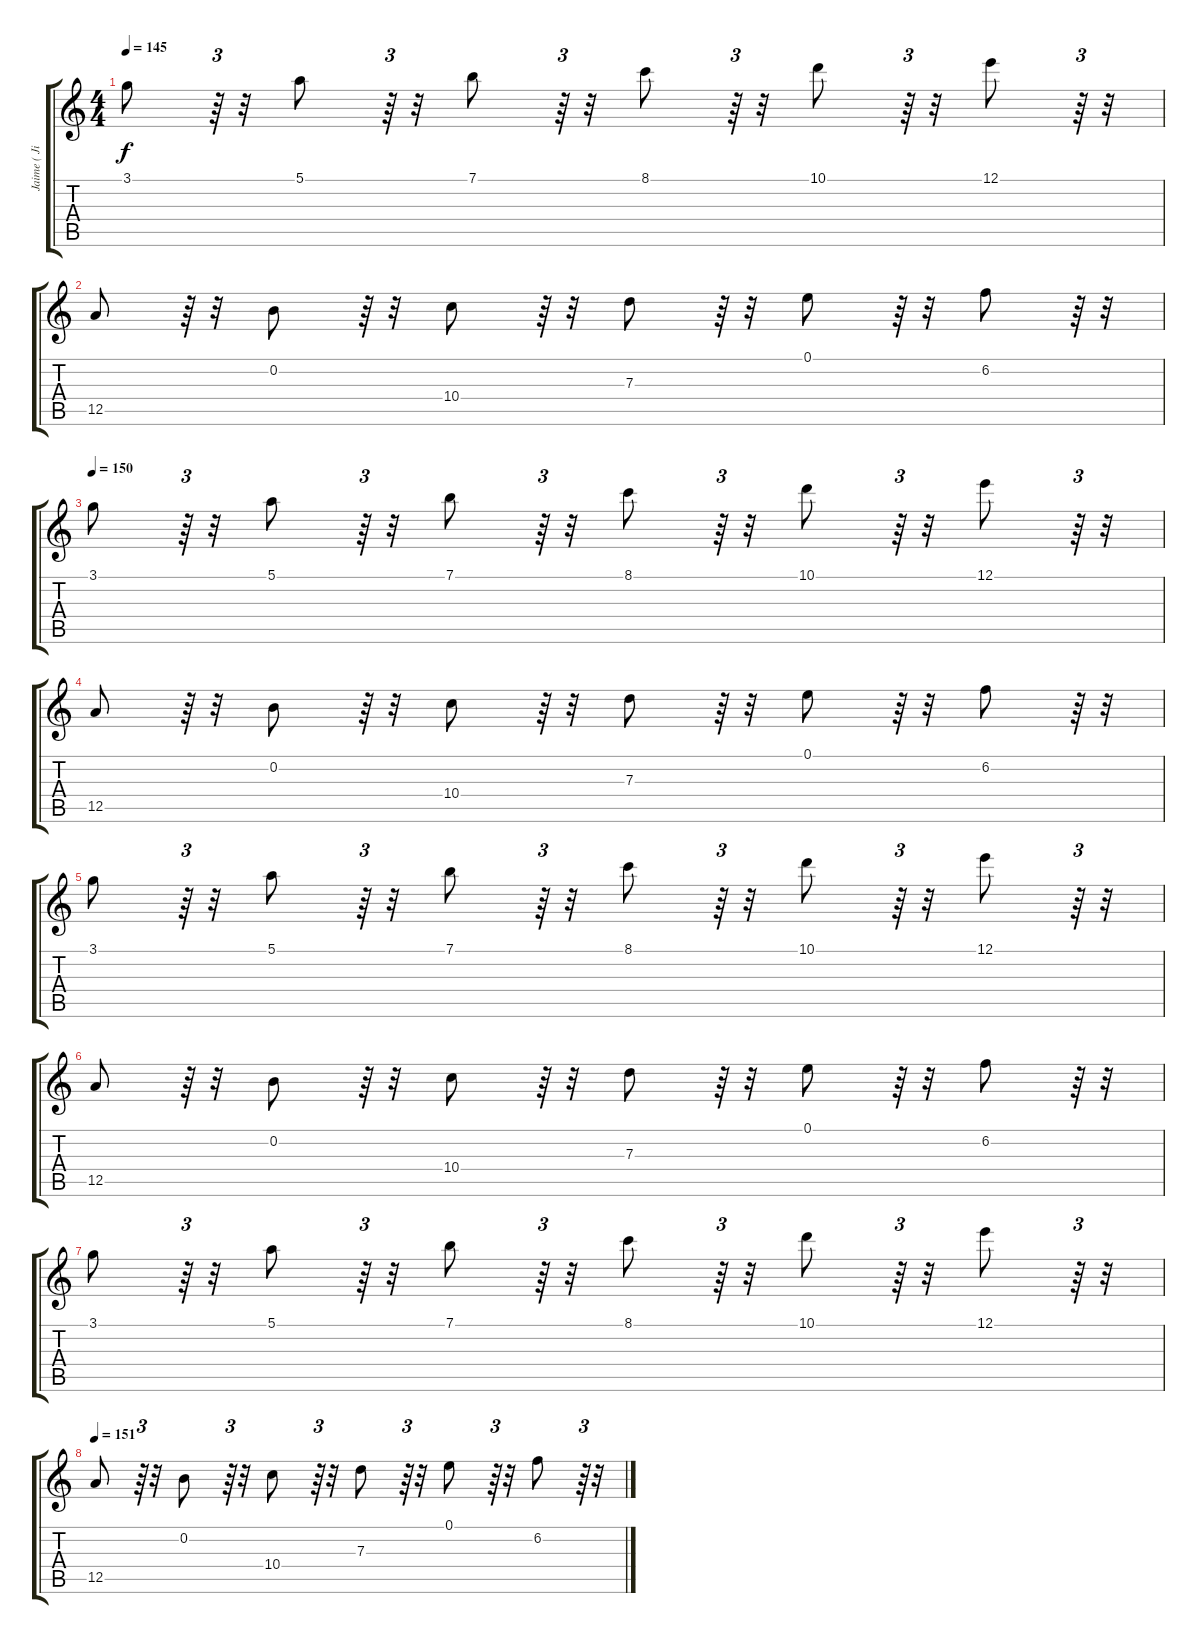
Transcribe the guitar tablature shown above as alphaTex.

\track ("Jaime ( Jimmy Froster )" "Jaime ( Ji") {instrument distortionguitar}
\staff {score tabs}
\tuning (E4 B3 G3 D3 A2 E2) {hide}
\ts (4 4)
\tempo 145
\clef g2
\ks c
3.1.8{dy f} r.64{tu (3 2)} r.32 5.1.8 r.64{tu (3 2)} r.32 7.1.8 r.64{tu (3 2)} r.32 8.1.8 r.64{tu (3 2)} r.32 10.1.8 r.64{tu (3 2)} r.32 12.1.8 r.64{tu (3 2)} r.32 |
12.5.8 r.64{tu (3 2)} r.32 0.2.8 r.64{tu (3 2)} r.32 10.4.8 r.64{tu (3 2)} r.32 7.3.8 r.64{tu (3 2)} r.32 0.1.8 r.64{tu (3 2)} r.32 6.2.8 r.64{tu (3 2)} r.32 |
\tempo 150
3.1.8 r.64{tu (3 2)} r.32 5.1.8 r.64{tu (3 2)} r.32 7.1.8 r.64{tu (3 2)} r.32 8.1.8 r.64{tu (3 2)} r.32 10.1.8 r.64{tu (3 2)} r.32 12.1.8 r.64{tu (3 2)} r.32 |
12.5.8 r.64{tu (3 2)} r.32 0.2.8 r.64{tu (3 2)} r.32 10.4.8 r.64{tu (3 2)} r.32 7.3.8 r.64{tu (3 2)} r.32 0.1.8 r.64{tu (3 2)} r.32 6.2.8 r.64{tu (3 2)} r.32 |
3.1.8 r.64{tu (3 2)} r.32 5.1.8 r.64{tu (3 2)} r.32 7.1.8 r.64{tu (3 2)} r.32 8.1.8 r.64{tu (3 2)} r.32 10.1.8 r.64{tu (3 2)} r.32 12.1.8 r.64{tu (3 2)} r.32 |
12.5.8 r.64{tu (3 2)} r.32 0.2.8 r.64{tu (3 2)} r.32 10.4.8 r.64{tu (3 2)} r.32 7.3.8 r.64{tu (3 2)} r.32 0.1.8 r.64{tu (3 2)} r.32 6.2.8 r.64{tu (3 2)} r.32 |
3.1.8 r.64{tu (3 2)} r.32 5.1.8 r.64{tu (3 2)} r.32 7.1.8 r.64{tu (3 2)} r.32 8.1.8 r.64{tu (3 2)} r.32 10.1.8 r.64{tu (3 2)} r.32 12.1.8 r.64{tu (3 2)} r.32 |
\tempo 151
12.5.8 r.64{tu (3 2)} r.32 0.2.8 r.64{tu (3 2)} r.32 10.4.8 r.64{tu (3 2)} r.32 7.3.8 r.64{tu (3 2)} r.32 0.1.8 r.64{tu (3 2)} r.32 6.2.8 r.64{tu (3 2)} r.32
